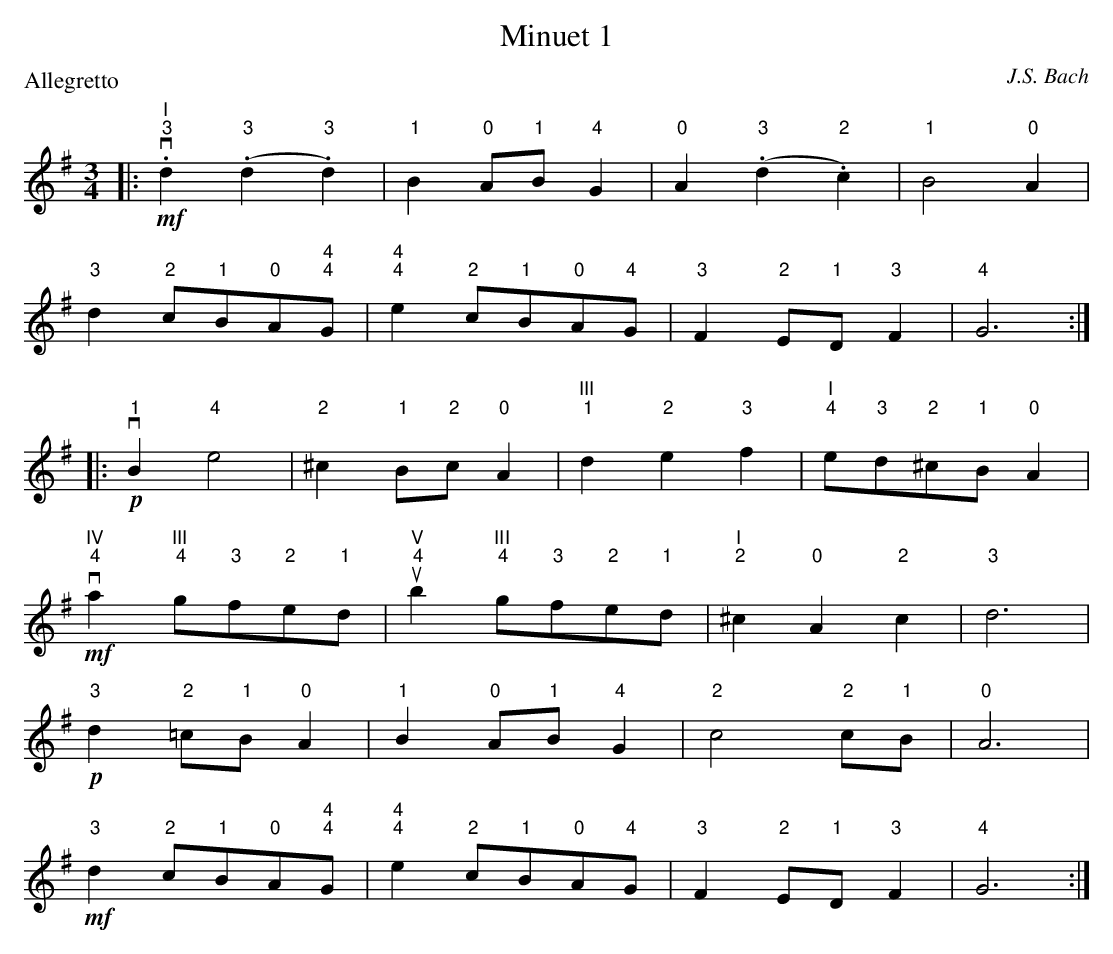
X:1
T: Minuet 1
O: J.S. Bach
P: Allegretto
M: 3/4
L: 1/8
K: G
|: +mf+ v"I""3".d2("3".d2"3".d2) | "1"B2"0"A"1"B"4"G2 | "0"A2("3".d2."2"c2) | "1"B4"0"A2 |
"3"d2"2"c"1"B"0"A"4""4"G | "4""4"e2"2"c"1"B"0"A"4"G | "3"F2"2"E"1"D"3"F2 | "4"G6 :|
|: +p+ v"1"B2"4"e4 | "2"^c2"1"B"2"c"0"A2 | "III""1"d2"2"e2"3"f2 | "I""4"e"3"d"2"^c"1"B"0"A2 |
+mf+ v"IV""4"a2"III""4"g"3"f"2"e"1"d | u"V""4"b2"III""4"g"3"f"2"e"1"d | "I""2"^c2"0"A2"2"c2 | "3"d6 |
+p+ "3"d2"2"=c"1"B"0"A2 | "1"B2"0"A"1"B"4"G2 | "2"c4"2"c"1"B | "0"A6 |
+mf+ "3"d2"2"c"1"B"0"A"4""4"G | "4""4"e2"2"c"1"B"0"A"4"G | "3"F2"2"E"1"D"3"F2 | "4"G6 :|
